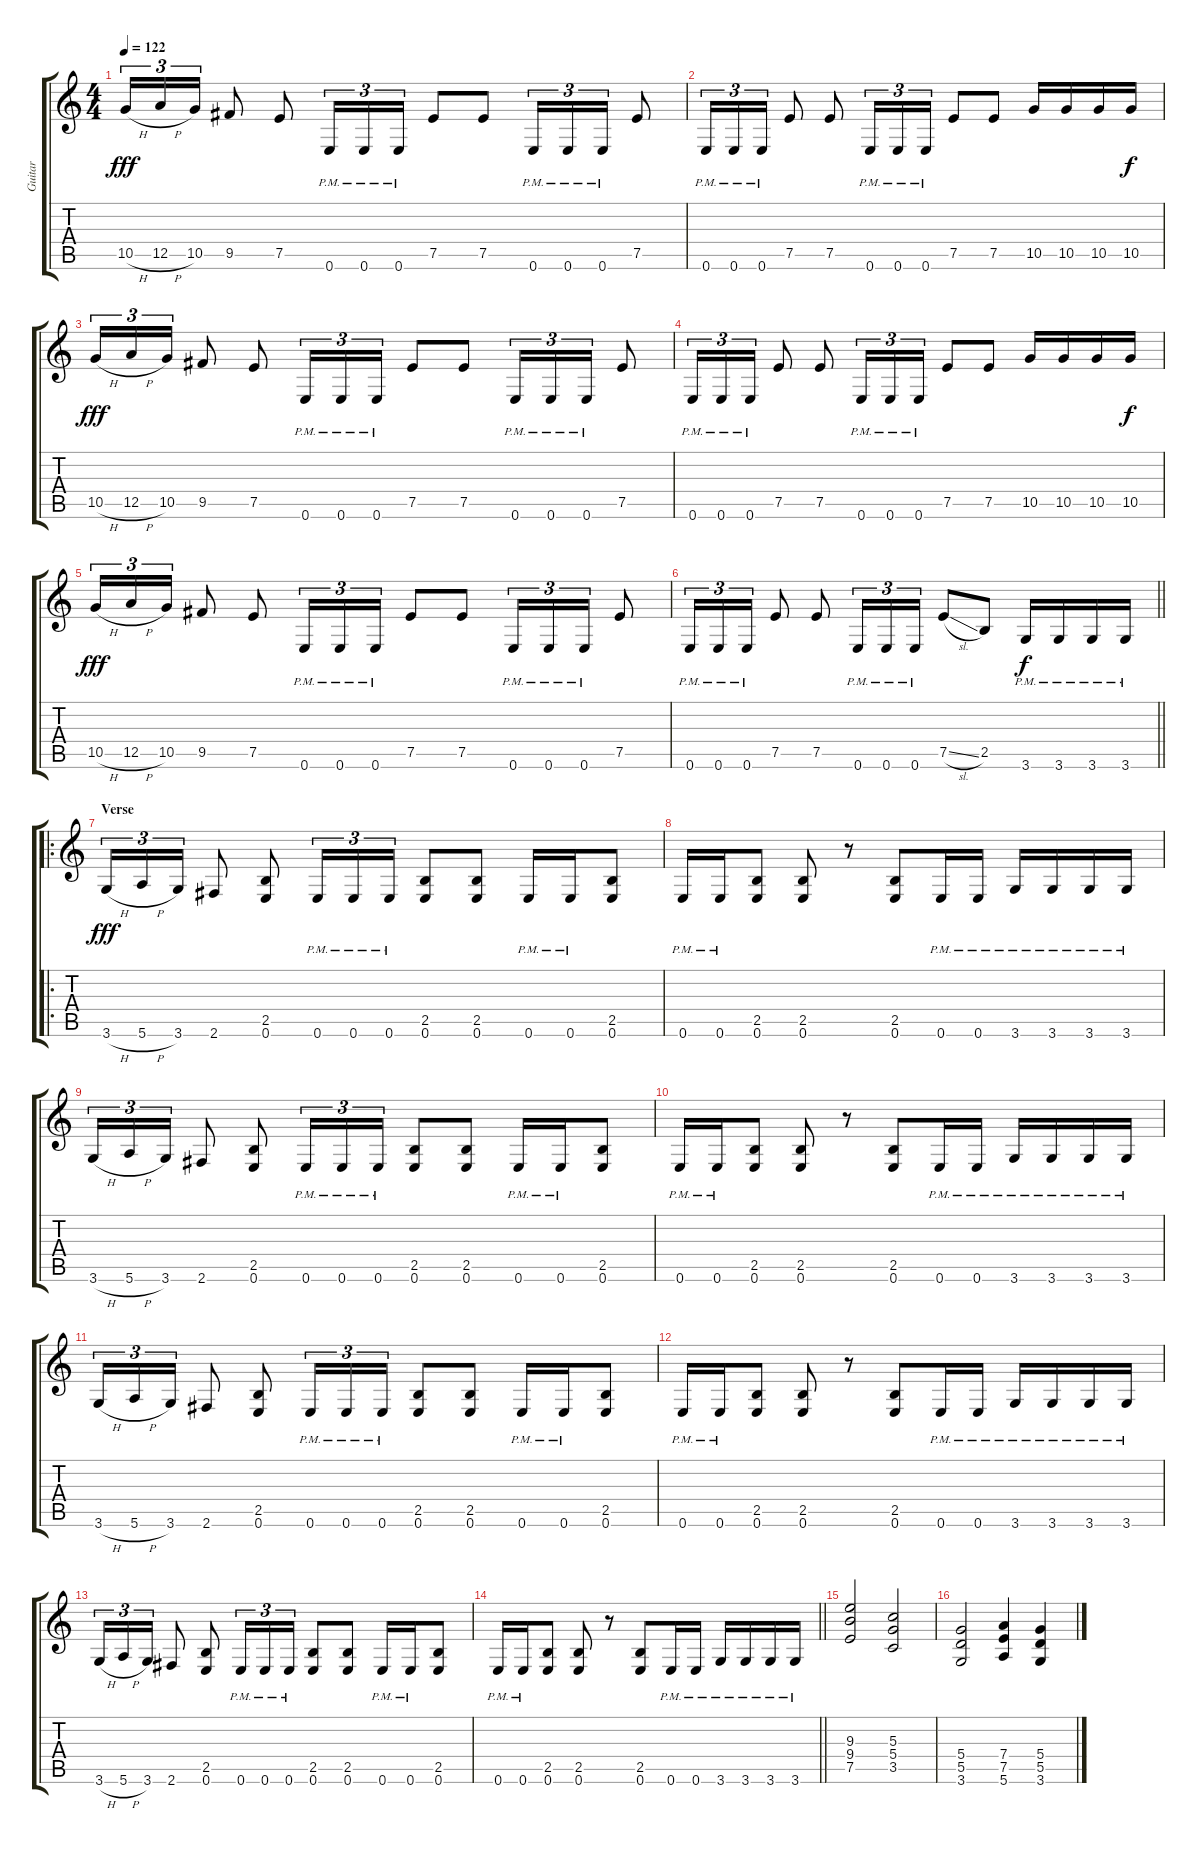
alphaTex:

\track ("Guitar" "Guitar") {instrument distortionguitar}
\staff {score tabs}
\tuning (E4 B3 G3 D3 A2 E2) {hide}
\ts (4 4)
\tempo 122
\clef g2
\ks c
10.5{h}.16{tu (3 2) dy fff} 12.5{h}.16{tu (3 2)} 10.5.16{tu (3 2)} 9.5.8 7.5.8 0.6{pm}.16{tu (3 2)} 0.6{pm}.16{tu (3 2)} 0.6{pm}.16{tu (3 2)} 7.5.8 7.5.8 0.6{pm}.16{tu (3 2)} 0.6{pm}.16{tu (3 2)} 0.6{pm}.16{tu (3 2)} 7.5.8 |
0.6{pm}.16{tu (3 2)} 0.6{pm}.16{tu (3 2)} 0.6{pm}.16{tu (3 2)} 7.5.8 7.5.8 0.6{pm}.16{tu (3 2)} 0.6{pm}.16{tu (3 2)} 0.6{pm}.16{tu (3 2)} 7.5.8 7.5.8 10.5.16 10.5.16 10.5.16 10.5.16{dy f} |
10.5{h}.16{tu (3 2) dy fff} 12.5{h}.16{tu (3 2)} 10.5.16{tu (3 2)} 9.5.8 7.5.8 0.6{pm}.16{tu (3 2)} 0.6{pm}.16{tu (3 2)} 0.6{pm}.16{tu (3 2)} 7.5.8 7.5.8 0.6{pm}.16{tu (3 2)} 0.6{pm}.16{tu (3 2)} 0.6{pm}.16{tu (3 2)} 7.5.8 |
0.6{pm}.16{tu (3 2)} 0.6{pm}.16{tu (3 2)} 0.6{pm}.16{tu (3 2)} 7.5.8 7.5.8 0.6{pm}.16{tu (3 2)} 0.6{pm}.16{tu (3 2)} 0.6{pm}.16{tu (3 2)} 7.5.8 7.5.8 10.5.16 10.5.16 10.5.16 10.5.16{dy f} |
10.5{h}.16{tu (3 2) dy fff} 12.5{h}.16{tu (3 2)} 10.5.16{tu (3 2)} 9.5.8 7.5.8 0.6{pm}.16{tu (3 2)} 0.6{pm}.16{tu (3 2)} 0.6{pm}.16{tu (3 2)} 7.5.8 7.5.8 0.6{pm}.16{tu (3 2)} 0.6{pm}.16{tu (3 2)} 0.6{pm}.16{tu (3 2)} 7.5.8 |
\barLineRight lightlight
0.6{pm}.16{tu (3 2)} 0.6{pm}.16{tu (3 2)} 0.6{pm}.16{tu (3 2)} 7.5.8 7.5.8 0.6{pm}.16{tu (3 2)} 0.6{pm}.16{tu (3 2)} 0.6{pm}.16{tu (3 2)} 7.5{sl}.8 2.5.8 3.6{pm}.16{dy f} 3.6{pm}.16 3.6{pm}.16 3.6{pm}.16 |
\ro
\section ("" "Verse")
3.6{h}.16{tu (3 2) dy fff} 5.6{h}.16{tu (3 2)} 3.6.16{tu (3 2)} 2.6.8 (2.5 0.6).8 0.6{pm}.16{tu (3 2)} 0.6{pm}.16{tu (3 2)} 0.6{pm}.16{tu (3 2)} (2.5 0.6).8 (2.5 0.6).8 0.6{pm}.16 0.6{pm}.16 (2.5 0.6).8 |
0.6{pm}.16 0.6{pm}.16 (2.5 0.6).8 (2.5 0.6).8 r.8 (2.5 0.6).8 0.6{pm}.16 0.6{pm}.16 3.6{pm}.16 3.6{pm}.16 3.6{pm}.16 3.6{pm}.16 |
3.6{h}.16{tu (3 2)} 5.6{h}.16{tu (3 2)} 3.6.16{tu (3 2)} 2.6.8 (2.5 0.6).8 0.6{pm}.16{tu (3 2)} 0.6{pm}.16{tu (3 2)} 0.6{pm}.16{tu (3 2)} (2.5 0.6).8 (2.5 0.6).8 0.6{pm}.16 0.6{pm}.16 (2.5 0.6).8 |
0.6{pm}.16 0.6{pm}.16 (2.5 0.6).8 (2.5 0.6).8 r.8 (2.5 0.6).8 0.6{pm}.16 0.6{pm}.16 3.6{pm}.16 3.6{pm}.16 3.6{pm}.16 3.6{pm}.16 |
3.6{h}.16{tu (3 2)} 5.6{h}.16{tu (3 2)} 3.6.16{tu (3 2)} 2.6.8 (2.5 0.6).8 0.6{pm}.16{tu (3 2)} 0.6{pm}.16{tu (3 2)} 0.6{pm}.16{tu (3 2)} (2.5 0.6).8 (2.5 0.6).8 0.6{pm}.16 0.6{pm}.16 (2.5 0.6).8 |
0.6{pm}.16 0.6{pm}.16 (2.5 0.6).8 (2.5 0.6).8 r.8 (2.5 0.6).8 0.6{pm}.16 0.6{pm}.16 3.6{pm}.16 3.6{pm}.16 3.6{pm}.16 3.6{pm}.16 |
3.6{h}.16{tu (3 2)} 5.6{h}.16{tu (3 2)} 3.6.16{tu (3 2)} 2.6.8 (2.5 0.6).8 0.6{pm}.16{tu (3 2)} 0.6{pm}.16{tu (3 2)} 0.6{pm}.16{tu (3 2)} (2.5 0.6).8 (2.5 0.6).8 0.6{pm}.16 0.6{pm}.16 (2.5 0.6).8 |
\barLineRight lightlight
0.6{pm}.16 0.6{pm}.16 (2.5 0.6).8 (2.5 0.6).8 r.8 (2.5 0.6).8 0.6{pm}.16 0.6{pm}.16 3.6{pm}.16 3.6{pm}.16 3.6{pm}.16 3.6{pm}.16 |
\section ("" "")
(9.3 9.4 7.5).2 (5.3 5.4 3.5).2 |
(5.4 5.5 3.6).2 (7.4 7.5 5.6).4 (5.4 5.5 3.6).4
